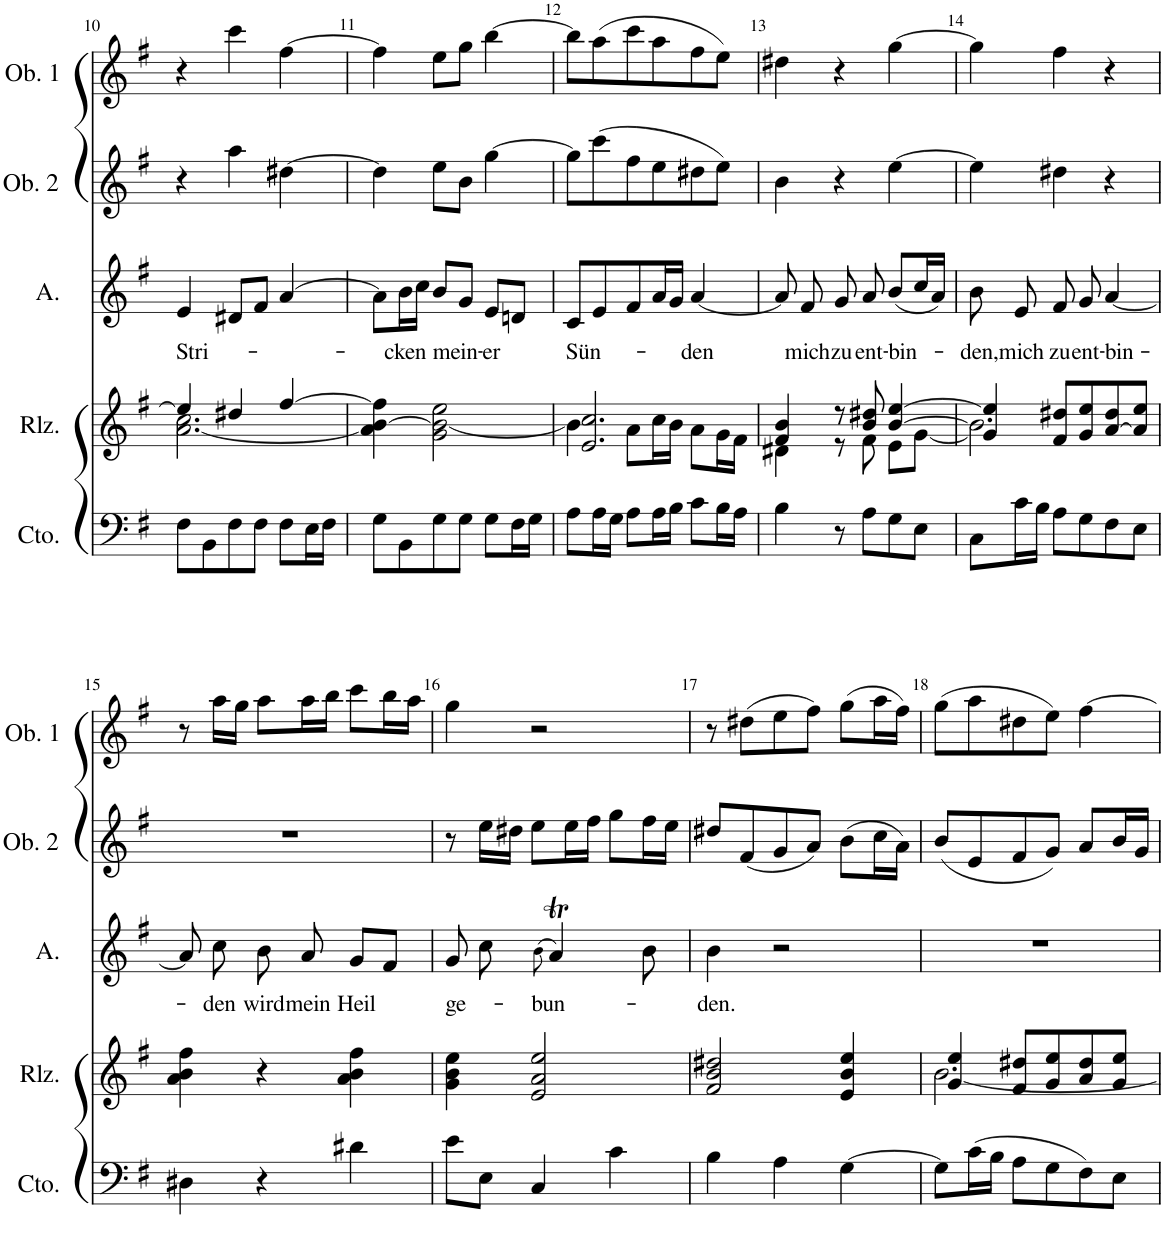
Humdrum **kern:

**kern	**kern	**kern	**text	**kern	**kern
*part5	*part4	*part3	*part3	*part2	*part1
*staff5	*staff4	*staff3	*staff3	*staff2	*staff1
*I"Vc/Cb Cto,	*I"Rlztn.	*I"Alto	*	*I"Oboe 2	*I"Oboe 1
*I'Cto.	*I'Rlz.	*I'A.	*	*I'Ob. 2	*I'Ob. 1
!!LO:PB:g=z
*clefF4	*clefG2	*clefG2	*	*clefG2	*clefG2
*k[f#]	*k[f#]	*k[f#]	*	*k[f#]	*k[f#]
*M3/4	*M3/4	*M3/4	*	*M3/4	*M3/4
=10	=10	=10	=10	=10	=10
*	*^	*	*	*	*
!	!	!	!	!LO:LY:b	!	!
8F#\L	4ee/]	[2.a\ 2.cc\	4e/	Stri-	4r	4r
8BB\	.	.	.	.	.	.
8F#\	4dd#X/	.	8d#X/L	.	4aa\	4ccc\
8F#\J	.	.	8f#/J	.	.	.
8F#\L	[4ff#/	.	[4a/	.	[4dd#X\	[4ff#\
16E\L	.	.	.	.	.	.
16F#\JJ	.	.	.	.	.	.
*	*v	*v	*	*	*	*
=11	=11	=11	=11	=11	=11
8G\L	4a\] [4b\ 4ff#\]	8a\L]	.	4dd#\]	4ff#\]
!	!	!	!LO:LY:b	!	!
8BB\	.	16b\L	-cken	.	.
.	.	16cc\JJ	.	.	.
!	!	!	!LO:LY:b	!	!
8G\	2g\ 2b\_ 2ee\	8b/L	mein-	8ee\L	8ee\L
8G\J	.	8g/J	.	8b\J	8gg\J
!	!	!	!LO:LY:b	!	!
8G\L	.	8e/L	-er	[4gg\	[4bb\
16F#\L	.	8dn/J	.	.	.
16G\JJ	.	.	.	.	.
=12	=12	=12	=12	=12	=12
*	*^	*	*	*	*
!	!	!	!	!LO:LY:b	!	!
8A\L	2.e/ 2.cc/	4b\]	8c/L	Sün-	8gg\L]	8bb\L]
16A\L	.	.	8e/	.	(8ccc\	(8aa\
16G\JJ	.	.	.	.	.	.
8A\L	.	8a\L	8f#/	.	8ff#\	8ccc\
16A\L	.	16cc\L	16a/L	.	8ee\	8aa\
16B\JJ	.	16b\JJ	16g/JJ	.	.	.
!	!	!	!	!LO:LY:b	!	!
8c\L	.	8a\L	[4a/	-den	8dd#X\	8ff#\
16B\L	.	16g\L	.	.	8ee\J)	8ee\J)
16A\JJ	.	16f#\JJ	.	.	.	.
=13	=13	=13	=13	=13	=13	=13
4B\	4f#/ 4b/	4d#X\	8a/]	.	4b\	4dd#X\
!	!	!	!	!LO:LY:b	!	!
.	.	.	8f#/	mich	.	.
!	!	!	!	!LO:LY:b	!	!
8r	8r	8r	8g/	zu	4r	4r
!	!	!	!	!LO:LY:b	!	!
8A\L	8b/ 8dd#X/	8f#\	8a/	ent-	.	.
!	!	!	!	!LO:LY:b	!	!
8G\	[4b/ [4ee/	8e\L	(8b/L	-bin-	[4ee\	[4gg\
8E\J	.	[8g\J	16cc/L	.	.	.
.	.	.	16a/JJ)	.	.	.
=14	=14	=14	=14	=14	=14	=14
!	!	!	!	!LO:LY:b	!	!
8C\L	4g/] 4ee/]	2.b\]	8b\	-den,	4ee\]	4gg\]
!	!	!	!	!LO:LY:b	!	!
16c\L	.	.	8e/	mich	.	.
16B\JJ	.	.	.	.	.	.
!	!	!	!	!LO:LY:b	!	!
8A\L	8f#/ 8dd#X/L	.	8f#/	zu	4dd#X\	4ff#\
!	!	!	!	!LO:LY:b	!	!
8G\	8g/ 8ee/	.	8g/	ent-	.	.
!	!	!	!	!LO:LY:b	!	!
8F#\	[8a/ 8dd#/	.	[4a/	-bin-	4r	4r
8E\J	8a/] 8ee/J	.	.	.	.	.
*	*v	*v	*	*	*	*
!!LO:LB:g=z
=15	=15	=15	=15	=15	=15
4D#X\	4a\ 4b\ 4ff#\	8a/]	.	2.r	8r
!	!	!	!LO:LY:b	!	!
.	.	8cc\	-den	.	16aa\LL
.	.	.	.	.	16gg\JJ
!	!	!	!LO:LY:b	!	!
4r	4r	8b\	wird	.	8aa\L
!	!	!	!LO:LY:b	!	!
.	.	8a/	mein	.	16aa\L
.	.	.	.	.	16bb\JJ
!	!	!	!LO:LY:b	!	!
4d#X\	4a\ 4b\ 4ff#\	8g/L	Heil	.	8ccc\L
.	.	8f#/J	.	.	16bb\L
.	.	.	.	.	16aa\JJ
=16	=16	=16	=16	=16	=16
!	!	!	!LO:LY:b	!	!
8e\L	4g\ 4b\ 4ee\	8g/	ge-	8r	4gg\
8E\J	.	8cc\	.	16ee\LL	.
.	.	.	.	16dd#X\JJ	.
!	!	!	!LO:LY:b	!	!
4C/	2e/ 2a/ 2ee/	(8b!\	-bun-	8ee\L	2r
.	.	4aT/)	.	16ee\L	.
.	.	.	.	16ff#\JJ	.
4c\	.	.	.	8gg\L	.
.	.	8b\	.	16ff#\L	.
.	.	.	.	16ee\JJ	.
=17	=17	=17	=17	=17	=17
!	!	!	!LO:LY:b	!	!
4B\	2f#/ 2b/ 2dd#X/	4b\	-den.	8dd#X/L	8r
.	.	.	.	(8f#/	(8dd#X\L
4A\	.	2r	.	8g/	8ee\
.	.	.	.	8a/J)	8ff#\J)
[4G\	4e/ 4b/ 4ee/	.	.	(8b\L	(8gg\L
.	.	.	.	16cc\L	16aa\L
.	.	.	.	16a\JJ)	16ff#\JJ)
=18	=18	=18	=18	=18	=18
*	*^	*	*	*	*
8G\L]	4g/ 4ee/	[2.b\	2.r	.	(8b/L	(8gg\L
(16c\L	.	.	.	.	8e/	8aa\
16B\JJ	.	.	.	.	.	.
8A\L	8f#/ 8dd#X/L	.	.	.	8f#/	8dd#X\
8G\	8g/ 8ee/	.	.	.	8g/J)	8ee\J)
8F#\)	8a/ 8dd#/	.	.	.	8a/L	[4ff#\
8E\J	8g/ 8ee/J	.	.	.	16b/L	.
.	.	.	.	.	16g/JJ	.
*	*v	*v	*	*	*	*
=	=	=	=	=	=
*-	*-	*-	*-	*-	*-
